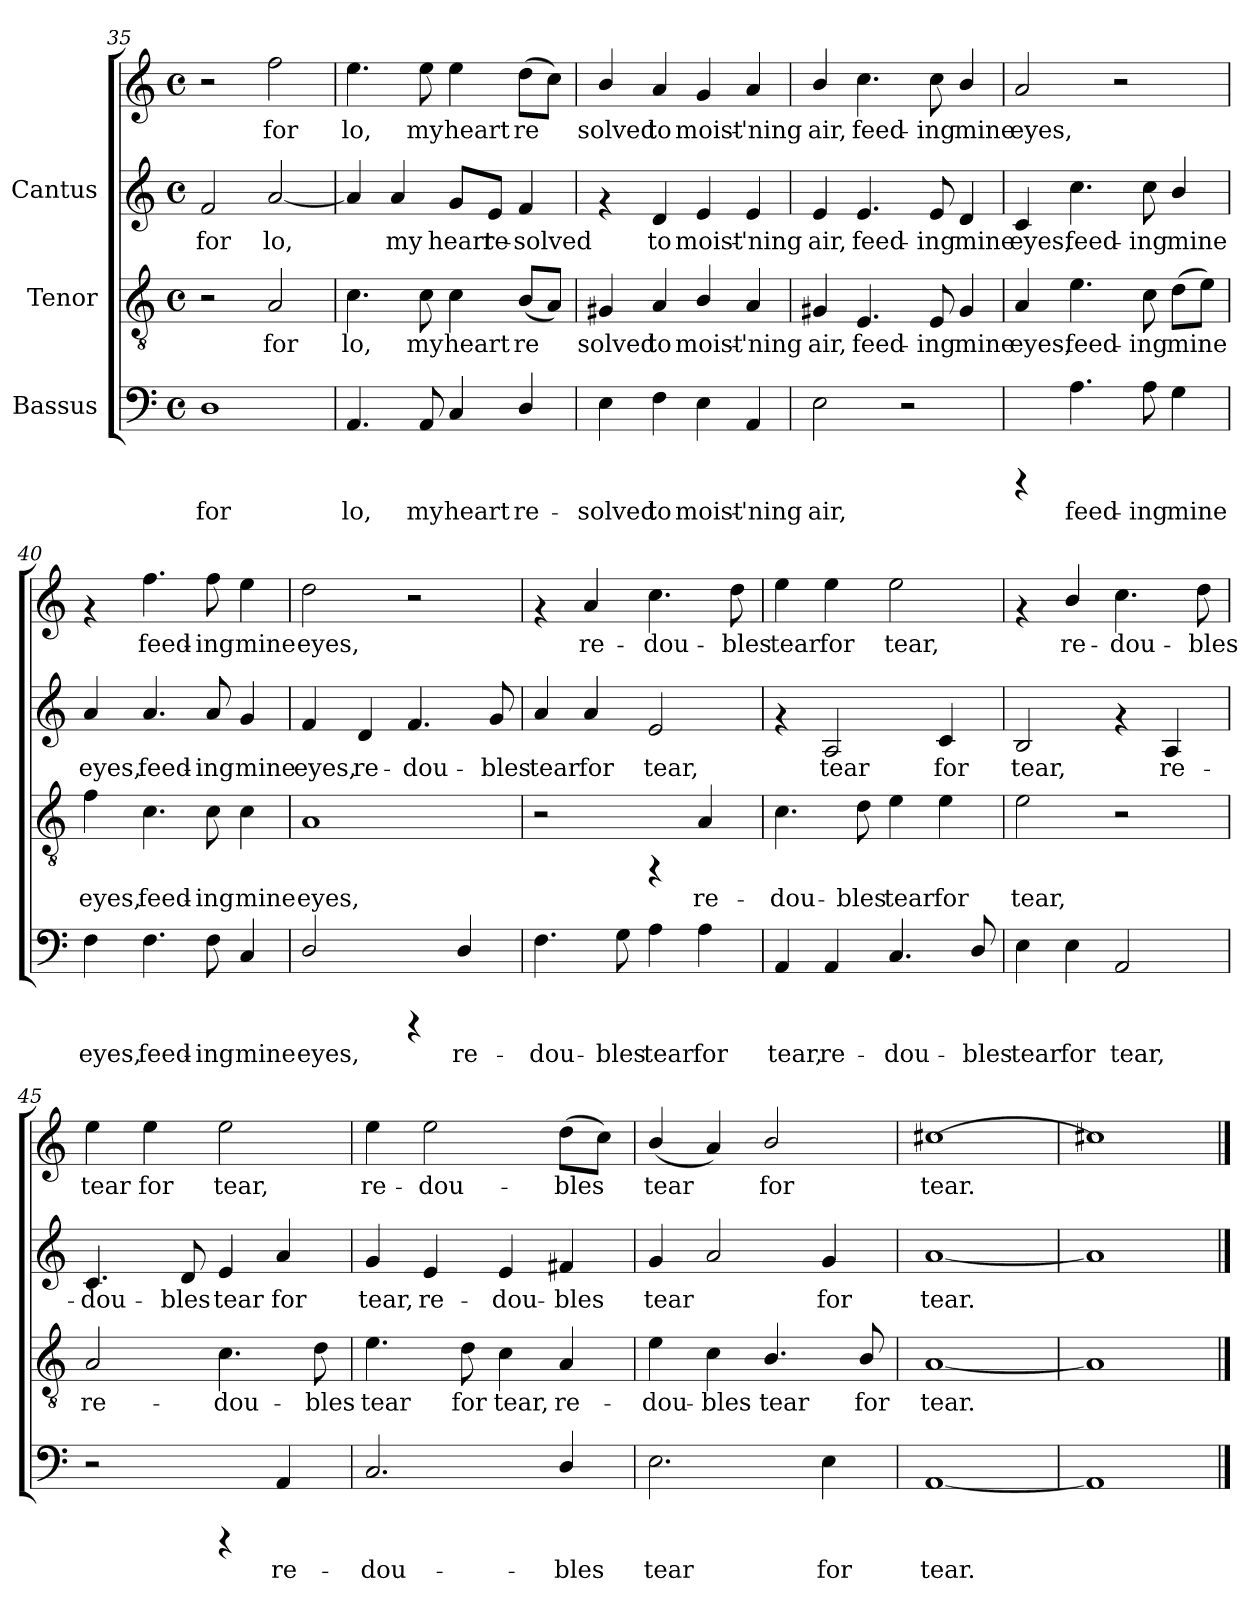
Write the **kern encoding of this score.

**kern	**text	**kern	**text	**kern	**text	**kern	**text
*part3	*part3	*part2	*part2	*part1	*part1	*part1	*part1
*staff4	*staff4	*staff3	*staff3	*staff2	*staff2	*staff1	*staff1
*I"Bassus	*	*I"Tenor	*	*I"Cantus	*	*	*
*clefF4	*	*clefGv2	*	*clefG2	*	*clefG2	*
*M4/4	*	*M4/4	*	*M4/4	*	*M4/4	*
*met(c)	*	*met(c)	*	*met(c)	*	*met(c)	*
=35	=35	=35	=35	=35	=35	=35	=35
!	!LO:LY:b:cj	!	!	!	!LO:LY:b:cj	!	!
1D	for	2r	.	2f/	for	2r	.
!	!	!	!LO:LY:b:cj	!	!LO:LY:b:cj	!	!LO:LY:b:cj
.	.	2A/	for	[<2a/	lo,	2ff\	for
=36	=36	=36	=36	=36	=36	=36	=36
!	!LO:LY:b:cj	!	!LO:LY:b:cj	!	!LO:LY:b:cj	!	!LO:LY:b:cj
4.AA/	lo,	4.c\	lo,	4a/]	-	4.ee\	lo,
!	!	!	!	!	!LO:LY:b:cj	!	!
.	.	.	.	4a/	my	.	.
!	!LO:LY:b:cj	!	!LO:LY:b:cj	!	!	!	!LO:LY:b:cj
8AA/	my	8c\	my	.	.	8ee\	my
!	!LO:LY:b:cj	!	!LO:LY:b:cj	!	!LO:LY:b:cj	!	!LO:LY:b:cj
4C/	heart	4c\	heart	8g/L	heart	4ee\	heart
!	!	!	!	!	!LO:LY:b:cj	!	!
.	.	.	.	8e/J	re-	.	.
!	!LO:LY:b:cj	!	!LO:LY:b:cj	!	!LO:LY:b:cj	!	!LO:LY:b:cj
4D/	re-	(<8B/L	re-	4f/	-solved	(>8dd\L	re-
!	!	!	!LO:LY:b:cj	!	!	!	!LO:LY:b:cj
.	.	8A/J)	--	.	.	8cc\J)	--
=37	=37	=37	=37	=37	=37	=37	=37
!	!LO:LY:b:cj	!	!LO:LY:b:cj	!	!	!	!LO:LY:b:cj
4E\	-solved	4G#X/	-solved	4rf	.	4b/	solved
!	!LO:LY:b:cj	!	!LO:LY:b:cj	!	!LO:LY:b:cj	!	!LO:LY:b:cj
4F\	to	4A/	to	4d/	to	4a/	to
!	!LO:LY:b:cj	!	!LO:LY:b:cj	!	!LO:LY:b:cj	!	!LO:LY:b:cj
4E\	moist-	4B/	moist-	4e/	moist-	4g/	moist-
!	!LO:LY:b:cj	!	!LO:LY:b:cj	!	!LO:LY:b:cj	!	!LO:LY:b:cj
4AA/	-'ning	4A/	-'ning	4e/	-'ning	4a/	-'ning
!!LO:LB:g=z
=38	=38	=38	=38	=38	=38	=38	=38
!	!LO:LY:b:cj	!	!LO:LY:b:cj	!	!LO:LY:b:cj	!	!LO:LY:b:cj
2E\	air,	4G#X/	air,	4e/	air,	4b/	air,
!	!	!	!LO:LY:b:cj	!	!LO:LY:b:cj	!	!LO:LY:b:cj
.	.	4.E/	feed-	4.e/	feed-	4.cc\	feed-
2r	.	.	.	.	.	.	.
!	!	!	!LO:LY:b:cj	!	!LO:LY:b:cj	!	!LO:LY:b:cj
.	.	8E/	-ing	8e/	-ing	8cc\	-ing
!	!	!	!LO:LY:b:cj	!	!LO:LY:b:cj	!	!LO:LY:b:cj
.	.	4G#/	mine	4d/	mine	4b/	mine
=39	=39	=39	=39	=39	=39	=39	=39
!	!	!	!LO:LY:b:cj	!	!LO:LY:b:cj	!	!LO:LY:b:cj
4rCCC	.	4A/	eyes,	4c/	eyes,	2a/	eyes,
!	!LO:LY:b:cj	!	!LO:LY:b:cj	!	!LO:LY:b:cj	!	!
4.A\	feed-	4.e\	feed-	4.cc\	feed-	.	.
.	.	.	.	.	.	2r	.
!	!LO:LY:b:cj	!	!LO:LY:b:cj	!	!LO:LY:b:cj	!	!
8A\	-ing	8c\	-ing	8cc\	-ing	.	.
!	!LO:LY:b:cj	!	!LO:LY:b:cj	!	!LO:LY:b:cj	!	!
4G\	mine	(>8d\L	mine	4b/	mine	.	.
!	!	!	!LO:LY:b:cj	!	!	!	!
.	.	8e\J)	.	.	.	.	.
=40	=40	=40	=40	=40	=40	=40	=40
!	!LO:LY:b:cj	!	!LO:LY:b:cj	!	!LO:LY:b:cj	!	!
4F\	eyes,	4f\	eyes,	4a/	eyes,	4rf	.
!	!LO:LY:b:cj	!	!LO:LY:b:cj	!	!LO:LY:b:cj	!	!LO:LY:b:cj
4.F\	feed-	4.c\	feed-	4.a/	feed-	4.ff\	feed-
!	!LO:LY:b:cj	!	!LO:LY:b:cj	!	!LO:LY:b:cj	!	!LO:LY:b:cj
8F\	-ing	8c\	-ing	8a/	-ing	8ff\	-ing
!	!LO:LY:b:cj	!	!LO:LY:b:cj	!	!LO:LY:b:cj	!	!LO:LY:b:cj
4C/	mine	4c\	mine	4g/	mine	4ee\	mine
=41	=41	=41	=41	=41	=41	=41	=41
!	!LO:LY:b:cj	!	!LO:LY:b:cj	!	!LO:LY:b:cj	!	!LO:LY:b:cj
2D/	eyes,	1A	eyes,	4f/	eyes,	2dd\	eyes,
!	!	!	!	!	!LO:LY:b:cj	!	!
.	.	.	.	4d/	re-	.	.
!	!	!	!	!	!LO:LY:b:cj	!	!
4rCCC	.	.	.	4.f/	-dou-	2r	.
!	!LO:LY:b:cj	!	!	!	!	!	!
4D/	re-	.	.	.	.	.	.
!	!	!	!	!	!LO:LY:b:cj	!	!
.	.	.	.	8g/	-bles	.	.
!!LO:PB:g=z
=42	=42	=42	=42	=42	=42	=42	=42
!	!LO:LY:b:cj	!	!	!	!LO:LY:b:cj	!	!
4.F\	-dou-	2r	.	4a/	tear	4rf	.
!	!	!	!	!	!LO:LY:b:cj	!	!LO:LY:b:cj
.	.	.	.	4a/	for	4a/	re-
!	!LO:LY:b:cj	!	!	!	!	!	!
8G\	-bles	.	.	.	.	.	.
!	!LO:LY:b:cj	!	!	!	!LO:LY:b:cj	!	!LO:LY:b:cj
4A\	tear	4rFF	.	2e/	tear,	4.cc\	-dou-
!	!LO:LY:b:cj	!	!LO:LY:b:cj	!	!	!	!
4A\	for	4A/	re-	.	.	.	.
!	!	!	!	!	!	!	!LO:LY:b:cj
.	.	.	.	.	.	8dd\	-bles
=43	=43	=43	=43	=43	=43	=43	=43
!	!LO:LY:b:cj	!	!LO:LY:b:cj	!	!	!	!LO:LY:b:cj
4AA/	tear,	4.c\	-dou-	4rf	.	4ee\	tear
!	!LO:LY:b:cj	!	!	!	!LO:LY:b:cj	!	!LO:LY:b:cj
4AA/	re-	.	.	2A/	tear	4ee\	for
!	!	!	!LO:LY:b:cj	!	!	!	!
.	.	8d\	-bles	.	.	.	.
!	!LO:LY:b:cj	!	!LO:LY:b:cj	!	!	!	!LO:LY:b:cj
4.C/	-dou-	4e\	tear	.	.	2ee\	tear,
!	!	!	!LO:LY:b:cj	!	!LO:LY:b:cj	!	!
.	.	4e\	for	4c/	for	.	.
!	!LO:LY:b:cj	!	!	!	!	!	!
8D/	-bles	.	.	.	.	.	.
=44	=44	=44	=44	=44	=44	=44	=44
!	!LO:LY:b:cj	!	!LO:LY:b:cj	!	!LO:LY:b:cj	!	!
4E\	tear	2e\	tear,	2B/	tear,	4rf	.
!	!LO:LY:b:cj	!	!	!	!	!	!LO:LY:b:cj
4E\	for	.	.	.	.	4b/	re-
!	!LO:LY:b:cj	!	!	!	!	!	!LO:LY:b:cj
2AA/	tear,	2r	.	4rf	.	4.cc\	-dou-
!	!	!	!	!	!LO:LY:b:cj	!	!
.	.	.	.	4A/	re-	.	.
!	!	!	!	!	!	!	!LO:LY:b:cj
.	.	.	.	.	.	8dd\	-bles
=45	=45	=45	=45	=45	=45	=45	=45
!	!	!	!LO:LY:b:cj	!	!LO:LY:b:cj	!	!LO:LY:b:cj
2r	.	2A/	re-	4.c/	dou-	4ee\	-tear
!	!	!	!	!	!	!	!LO:LY:b:cj
.	.	.	.	.	.	4ee\	for
!	!	!	!	!	!LO:LY:b:cj	!	!
.	.	.	.	8d/	-bles	.	.
!	!	!	!LO:LY:b:cj	!	!LO:LY:b:cj	!	!LO:LY:b:cj
4rCCC	.	4.c\	-dou-	4e/	tear	2ee\	tear,
!	!LO:LY:b:cj	!	!	!	!LO:LY:b:cj	!	!
4AA/	re-	.	.	4a/	for	.	.
!	!	!	!LO:LY:b:cj	!	!	!	!
.	.	8d\	-bles	.	.	.	.
!!LO:LB:g=z
=46	=46	=46	=46	=46	=46	=46	=46
!	!LO:LY:b:cj	!	!LO:LY:b:cj	!	!LO:LY:b:cj	!	!LO:LY:b:cj
2.C/	-dou-	4.e\	tear	4g/	tear,	4ee\	re-
!	!	!	!	!	!LO:LY:b:cj	!	!LO:LY:b:cj
.	.	.	.	4e/	re-	2ee\	-dou-
!	!	!	!LO:LY:b:cj	!	!	!	!
.	.	8d\	for	.	.	.	.
!	!	!	!LO:LY:b:cj	!	!LO:LY:b:cj	!	!
.	.	4c\	tear,	4e/	-dou-	.	.
!	!LO:LY:b:cj	!	!LO:LY:b:cj	!	!LO:LY:b:cj	!	!LO:LY:b:cj
4D/	-bles	4A/	re-	4f#X/	-bles	(>8dd\L	-bles
!	!	!	!	!	!	!	!LO:LY:b:cj
.	.	.	.	.	.	8cc\J)	.
=47	=47	=47	=47	=47	=47	=47	=47
!	!LO:LY:b:cj	!	!LO:LY:b:cj	!	!LO:LY:b:cj	!	!LO:LY:b:cj
2.E\	tear	4e\	-dou-	4g/	tear	(<4b/	tear
!	!	!	!LO:LY:b:cj	!	!LO:LY:b:cj	!	!LO:LY:b:cj
.	.	4c\	-bles	2a/	.	4a/)	.
!	!	!	!LO:LY:b:cj	!	!	!	!LO:LY:b:cj
.	.	4.B/	tear	.	.	2b/	for
!	!LO:LY:b:cj	!	!	!	!LO:LY:b:cj	!	!
4E\	for	.	.	4g/	for	.	.
!	!	!	!LO:LY:b:cj	!	!	!	!
.	.	8B/	for	.	.	.	.
=48	=48	=48	=48	=48	=48	=48	=48
!	!LO:LY:b:cj	!	!LO:LY:b:cj	!	!LO:LY:b:cj	!	!LO:LY:b:cj
[<1AA	tear.	[<1A	tear.	[<1a	tear.	[>1cc#X	tear.
=49	=49	=49	=49	=49	=49	=49	=49
1AA]	.	1A]	.	1a]	.	1cc#X]	.
==	==	==	==	==	==	==	==
*-	*-	*-	*-	*-	*-	*-	*-
